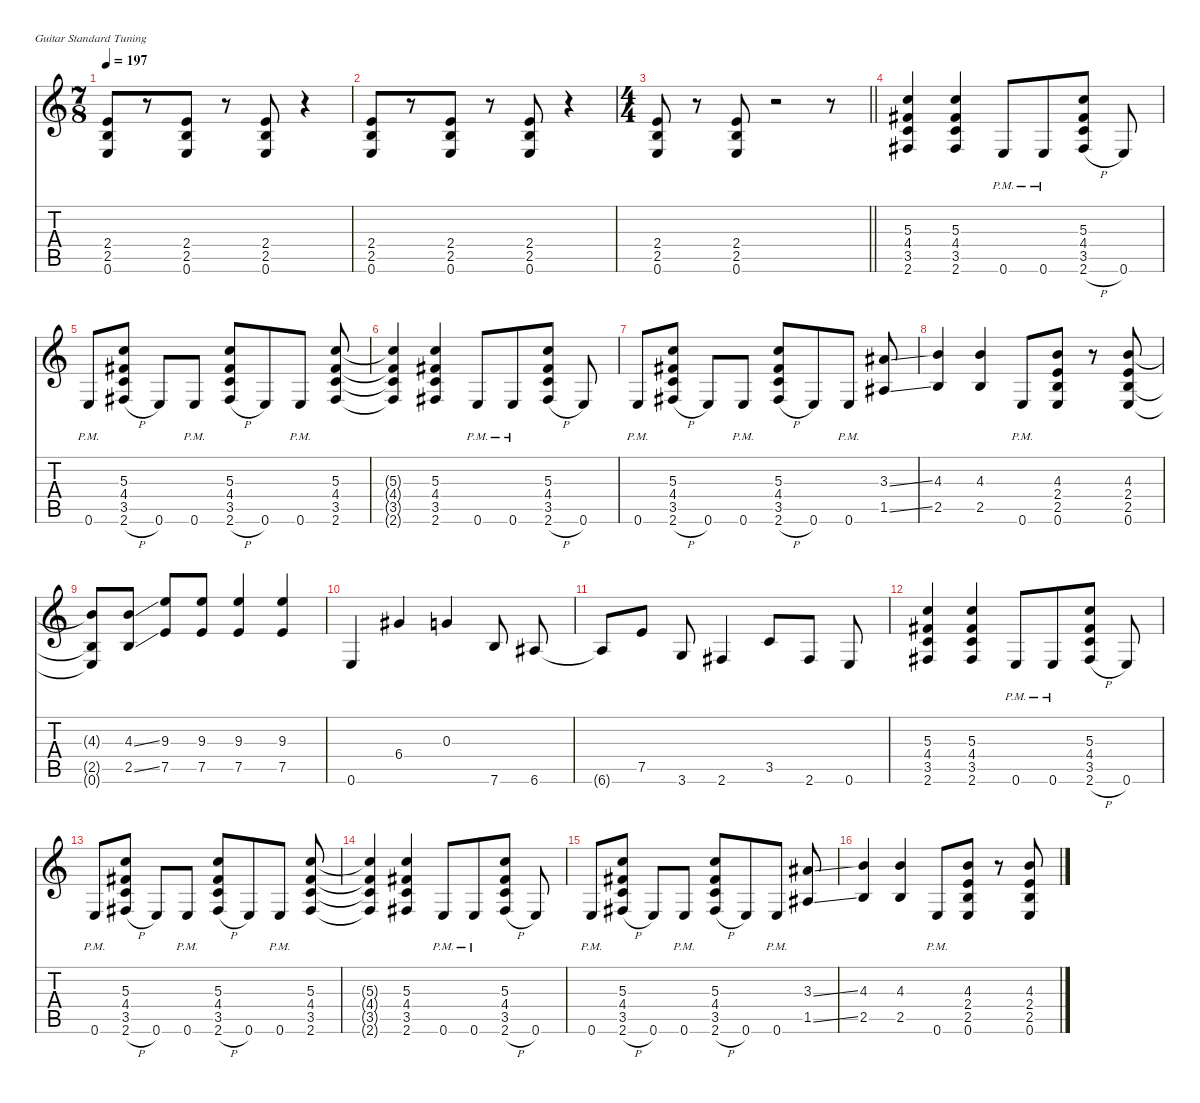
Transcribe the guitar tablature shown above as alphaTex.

\defaultSystemsLayout 4
\hideDynamics
\bracketExtendMode nobrackets
\singleTrackTrackNamePolicy hidden
\multiTrackTrackNamePolicy hidden
\firstSystemTrackNameMode fullname
\firstSystemTrackNameOrientation horizontal
\otherSystemsTrackNameOrientation horizontal
\track ("Guitar 1" "dist.guit.") {instrument distortionguitar}
\staff {score tabs}
\tuning (E4 B3 G3 D3 A2 E2)
\ts (7 8)
\tempo 197
\clef g2
\ks c
(2.4 2.5 0.6).8{dy f beam Up} r.8{beam Up} (2.4 2.5 0.6).8{beam Up} r.8{beam Up} (2.4 2.5 0.6).8{beam Up} r.4{beam Up} |
(2.4 2.5 0.6).8{beam Up} r.8{beam Up} (2.4 2.5 0.6).8{beam Up} r.8{beam Up} (2.4 2.5 0.6).8{beam Up} r.4{beam Up} |
\ts (4 4)
\beaming (8 2 2 3)
\barLineRight lightlight
(2.4 2.5 0.6).8{beam Up} r.8{beam Up} (2.4 2.5 0.6).8{beam Up} r.2{beam Up} r.8{beam Up} |
(5.3 4.4{acc #} 3.5 2.6{acc #}).4{beam Up} (5.3 4.4{acc #} 3.5 2.6{acc #}).4{beam Up} 0.6{pm}.8{beam Up} 0.6{pm}.8{beam Up} (5.3 4.4{acc #} 3.5 2.6{h acc #}).8{beam Up} 0.6.8{beam Up} |
0.6{pm}.8{beam Up} (5.3 4.4{acc #} 3.5 2.6{h acc #}).8{beam Up} 0.6.8{beam Up} 0.6{pm}.8{beam Up} (5.3 4.4{acc #} 3.5 2.6{h acc #}).8{beam Up} 0.6.8{beam Up} 0.6{pm}.8{beam Up} (5.3 4.4{acc #} 3.5 2.6{acc #}).8{beam Up} |
(5.3{t} 4.4{t acc #} 3.5{t} 2.6{t acc #}).4{beam Up} (5.3 4.4{acc #} 3.5 2.6{acc #}).4{beam Up} 0.6{pm}.8{beam Up} 0.6{pm}.8{beam Up} (5.3 4.4{acc #} 3.5 2.6{h acc #}).8{beam Up} 0.6.8{beam Up} |
0.6{pm}.8{beam Up} (5.3 4.4{acc #} 3.5 2.6{h acc #}).8{beam Up} 0.6.8{beam Up} 0.6{pm}.8{beam Up} (5.3 4.4{acc #} 3.5 2.6{h acc #}).8{beam Up} 0.6.8{beam Up} 0.6{pm}.8{beam Up} (3.3{ss acc #} 1.5{ss acc #}).8{beam Up} |
(4.3 2.5).4{beam Up} (4.3 2.5).4{beam Up} 0.6{pm}.8{beam Up} (4.3 2.4 2.5 0.6).8{beam Up} r.8{beam Up} (4.3 2.4 2.5 0.6).8{beam Up} |
(4.3{t} 2.5{t} 0.6{t}).8{beam Up} (4.3{ss} 2.5{ss}).8{beam Up} (9.3 7.5).8{beam Up} (9.3 7.5).8{beam Up} (9.3 7.5).4{beam Up} (9.3 7.5).4{beam Up} |
0.6.4{beam Up} 6.4{acc #}.4{beam Up} 0.3.4{beam Up} 7.6.8{beam Up} 6.6{acc #}.8{beam Up} |
6.6{t acc #}.8{beam Up} 7.5.8{beam Up} 3.6.8{beam Up} 2.6{acc #}.4{beam Up} 3.5.8{beam Up} 2.6{acc #}.8{beam Up} 0.6.8{beam Up} |
(5.3 4.4{acc #} 3.5 2.6{acc #}).4{beam Up} (5.3 4.4{acc #} 3.5 2.6{acc #}).4{beam Up} 0.6{pm}.8{beam Up} 0.6{pm}.8{beam Up} (5.3 4.4{acc #} 3.5 2.6{h acc #}).8{beam Up} 0.6.8{beam Up} |
0.6{pm}.8{beam Up} (5.3 4.4{acc #} 3.5 2.6{h acc #}).8{beam Up} 0.6.8{beam Up} 0.6{pm}.8{beam Up} (5.3 4.4{acc #} 3.5 2.6{h acc #}).8{beam Up} 0.6.8{beam Up} 0.6{pm}.8{beam Up} (5.3 4.4{acc #} 3.5 2.6{acc #}).8{beam Up} |
(5.3{t} 4.4{t acc #} 3.5{t} 2.6{t acc #}).4{beam Up} (5.3 4.4{acc #} 3.5 2.6{acc #}).4{beam Up} 0.6{pm}.8{beam Up} 0.6{pm}.8{beam Up} (5.3 4.4{acc #} 3.5 2.6{h acc #}).8{beam Up} 0.6.8{beam Up} |
0.6{pm}.8{beam Up} (5.3 4.4{acc #} 3.5 2.6{h acc #}).8{beam Up} 0.6.8{beam Up} 0.6{pm}.8{beam Up} (5.3 4.4{acc #} 3.5 2.6{h acc #}).8{beam Up} 0.6.8{beam Up} 0.6{pm}.8{beam Up} (3.3{ss acc #} 1.5{ss acc #}).8{beam Up} |
(4.3 2.5).4{beam Up} (4.3 2.5).4{beam Up} 0.6{pm}.8{beam Up} (4.3 2.4 2.5 0.6).8{beam Up} r.8{beam Up} (4.3 2.4 2.5 0.6).8{beam Up}
